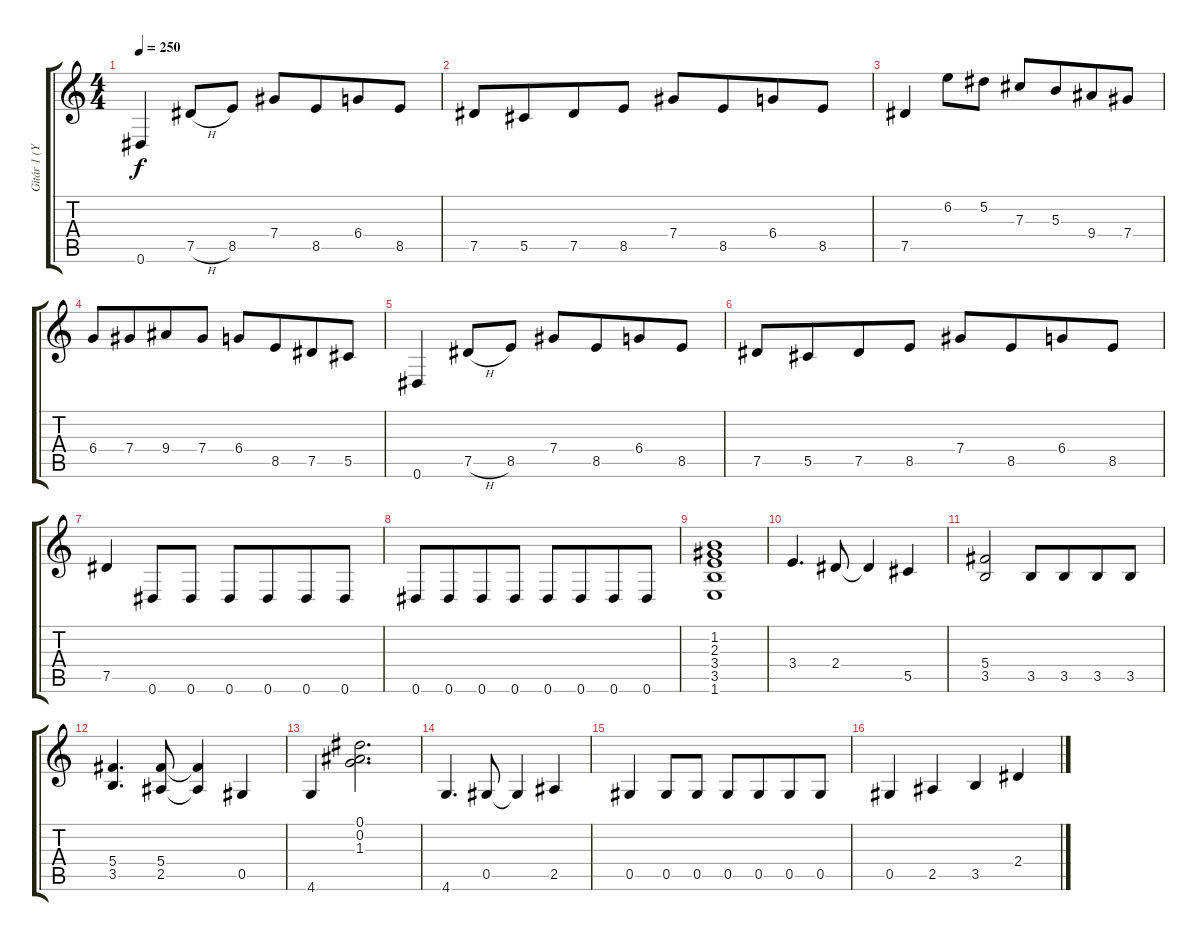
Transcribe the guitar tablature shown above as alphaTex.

\track ("Gitár 1 (Yngwie Malmsteen)" "Gitár 1 (Y") {instrument distortionguitar}
\staff {score tabs}
\tuning (Eb4 Bb3 Gb3 Db3 Ab2 Eb2) {hide}
\ts (4 4)
\tempo 250
\clef g2
\ks c
0.6.4{dy f} 7.5{h}.8 8.5.8 7.4.8 8.5.8{beam merge} 6.4.8 8.5.8 |
7.5.8 5.5.8{beam merge} 7.5.8 8.5.8 7.4.8 8.5.8{beam merge} 6.4.8 8.5.8 |
7.5.4 6.2.8 5.2.8 7.3.8 5.3.8{beam merge} 9.4.8 7.4.8 |
6.4.8 7.4.8{beam merge} 9.4.8 7.4.8 6.4.8 8.5.8{beam merge} 7.5.8 5.5.8 |
0.6.4 7.5{h}.8 8.5.8 7.4.8 8.5.8{beam merge} 6.4.8 8.5.8 |
7.5.8 5.5.8{beam merge} 7.5.8 8.5.8 7.4.8 8.5.8{beam merge} 6.4.8 8.5.8 |
7.5.4 0.6.8 0.6.8 0.6.8 0.6.8{beam merge} 0.6.8 0.6.8 |
0.6.8 0.6.8{beam merge} 0.6.8 0.6.8 0.6.8 0.6.8{beam merge} 0.6.8 0.6.8 |
(1.2 2.3 3.4 3.5 1.6).1 |
3.4.4{d} 2.4.8 2.4{t}.4 5.5.4 |
(5.4 3.5).2 3.5.8 3.5.8{beam merge} 3.5.8 3.5.8 |
(5.4 3.5).4{d} (5.4 2.5).8 (5.4{t} 2.5{t}).4 0.5.4 |
4.6.4 (0.1 0.2 1.3).2{d} |
4.6.4{d} 0.5.8 0.5{t}.4 2.5.4 |
0.5.4 0.5.8 0.5.8 0.5.8 0.5.8{beam merge} 0.5.8 0.5.8 |
0.5.4 2.5.4 3.5.4 2.4.4
